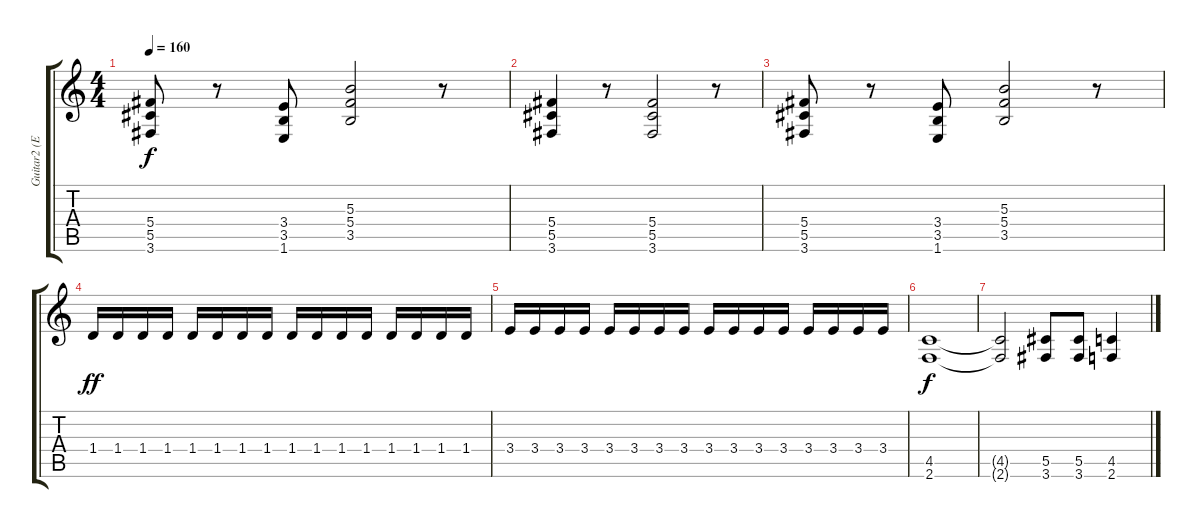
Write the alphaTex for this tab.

\track ("Guitar2 (Eb-tuning)" "Guitar2 (E") {instrument overdrivenguitar}
\staff {score tabs}
\tuning (Eb4 Bb3 Gb3 Db3 Ab2 Eb2) {hide}
\ts (4 4)
\tempo 160
\clef g2
\ks c
(5.4 5.5 3.6).8{dy f} r.8 (3.4 3.5 1.6).8 (5.3 5.4 3.5).2 r.8 |
(5.4 5.5 3.6).4 r.8 (5.4 5.5 3.6).2 r.8 |
(5.4 5.5 3.6).8 r.8 (3.4 3.5 1.6).8 (5.3 5.4 3.5).2 r.8 |
1.4.16{dy ff} 1.4.16 1.4.16 1.4.16 1.4.16 1.4.16 1.4.16 1.4.16 1.4.16 1.4.16 1.4.16 1.4.16 1.4.16 1.4.16 1.4.16 1.4.16 |
3.4.16 3.4.16 3.4.16 3.4.16 3.4.16 3.4.16 3.4.16 3.4.16 3.4.16 3.4.16 3.4.16 3.4.16 3.4.16 3.4.16 3.4.16 3.4.16 |
(4.5 2.6).1{dy f} |
(4.5{t} 2.6{t}).2 (5.5 3.6).8 (5.5 3.6).8 (4.5 2.6).4
